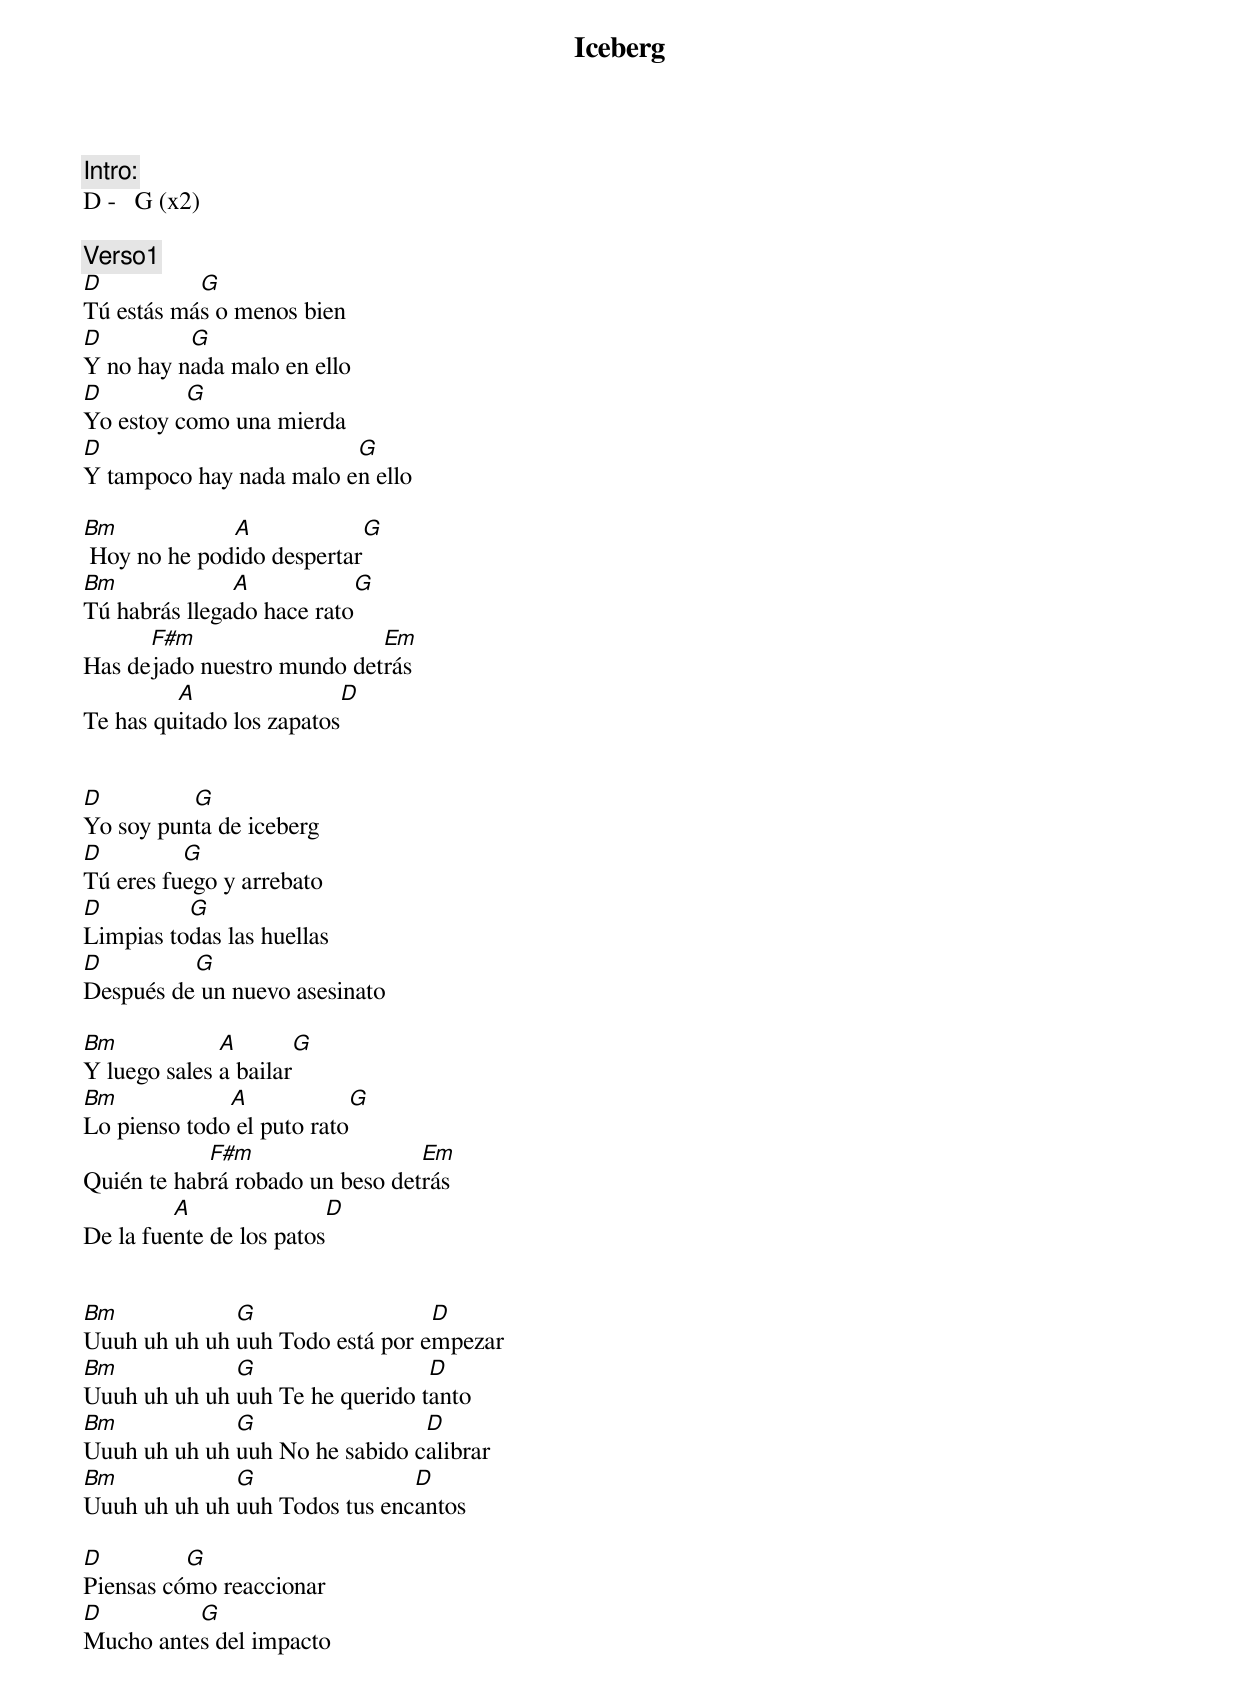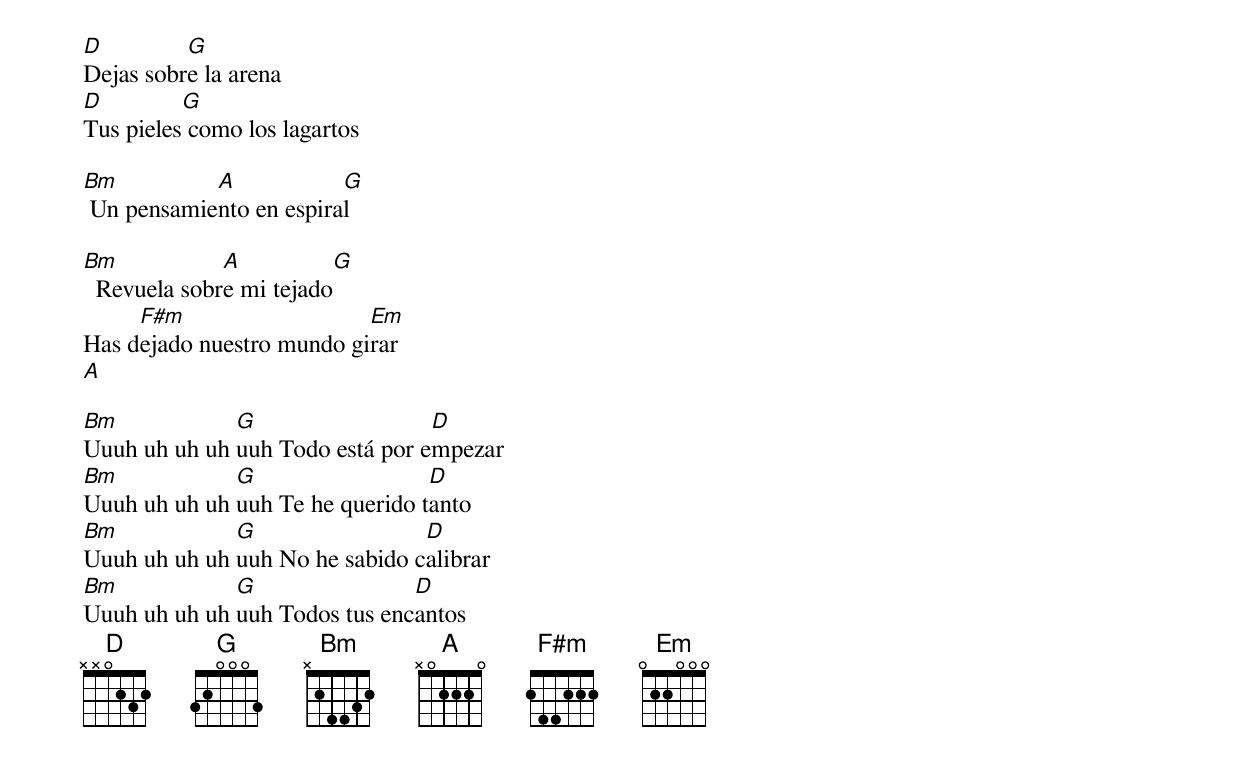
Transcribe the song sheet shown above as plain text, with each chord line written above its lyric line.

Iceberg


Intro:
D -   G (x2)

Verso1
D          G
Tú estás más o menos bien
D         G
Y no hay nada malo en ello
D         G
Yo estoy como una mierda
D                        G
Y tampoco hay nada malo en ello

Bm            A            G
 Hoy no he podido despertar
Bm             A            G
Tú habrás llegado hace rato
      F#m                   Em
Has dejado nuestro mundo detrás
         A                D
Te has quitado los zapatos


D         G
Yo soy punta de iceberg
D         G
Tú eres fuego y arrebato
D         G
Limpias todas las huellas
D         G
Después de un nuevo asesinato

Bm            A            G
Y luego sales a bailar
Bm            A            G
Lo pienso todo el puto rato
            F#m                  Em
Quién te habrá robado un beso detrás
         A               D
De la fuente de los patos


Bm            G                  D
Uuuh uh uh uh uuh Todo está por empezar
Bm            G                  D
Uuuh uh uh uh uuh Te he querido tanto
Bm            G                 D
Uuuh uh uh uh uuh No he sabido calibrar
Bm            G                D
Uuuh uh uh uh uuh Todos tus encantos

D         G
Piensas cómo reaccionar
D         G
Mucho antes del impacto
D         G
Dejas sobre la arena
D         G
Tus pieles como los lagartos

Bm          A            G
 Un pensamiento en espiral

Bm            A           G
  Revuela sobre mi tejado
     F#m                   Em
Has dejado nuestro mundo girar
A
  Casi 180 grados

Bm            G                  D
Uuuh uh uh uh uuh Todo está por empezar
Bm            G                  D
Uuuh uh uh uh uuh Te he querido tanto
Bm            G                 D
Uuuh uh uh uh uuh No he sabido calibrar
Bm            G                D
Uuuh uh uh uh uuh Todos tus encantos
